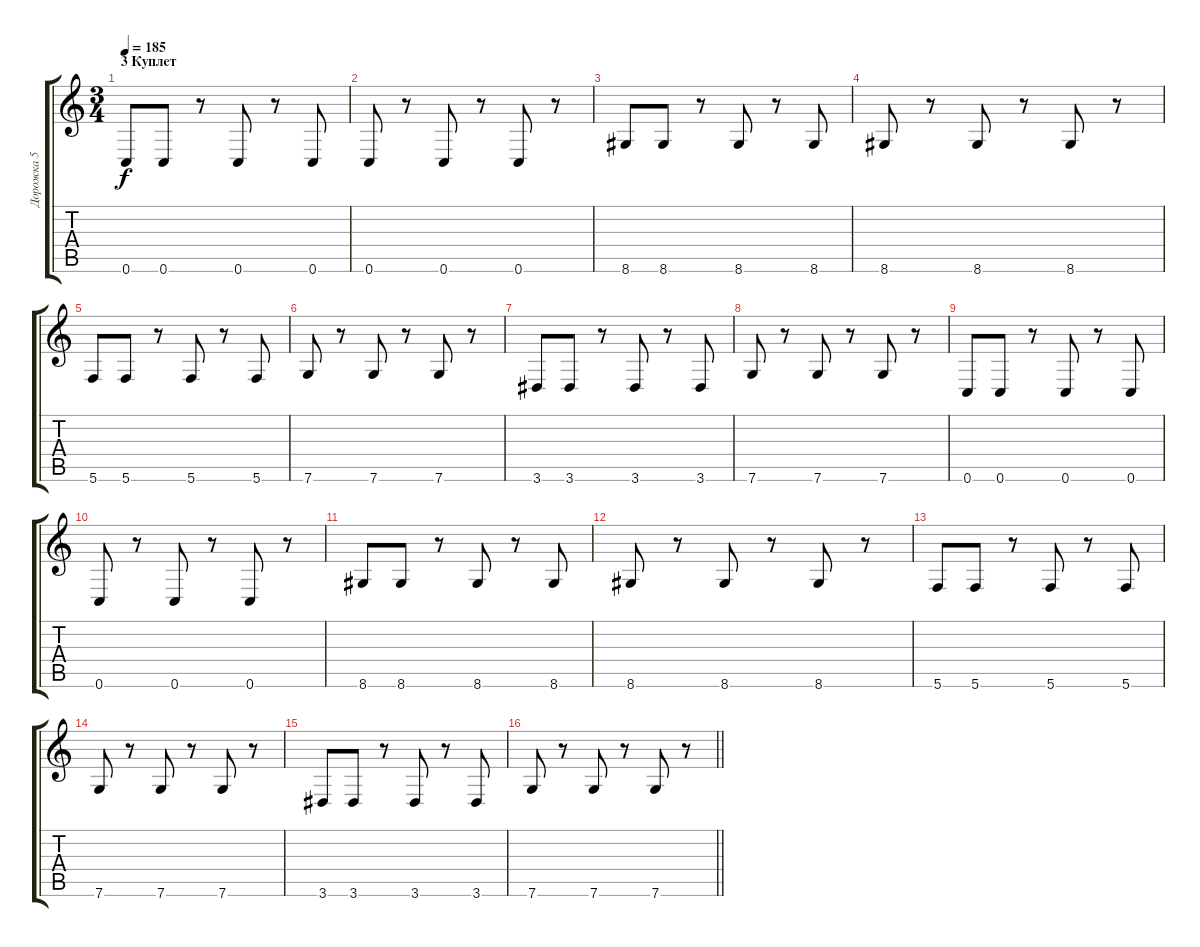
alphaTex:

\track ("Дорожка 5" "Дорожка 5") {instrument electricbassfinger}
\staff {score tabs}
\tuning (D4 A3 F3 C3 G2 C2) {hide}
\ts (3 4)
\section ("" "3 Куплет")
\tempo 185
\clef g2
\ks c
0.6.8{dy f} 0.6.8 r.8 0.6.8 r.8 0.6.8 |
0.6.8 r.8 0.6.8 r.8 0.6.8 r.8 |
8.6.8 8.6.8 r.8 8.6.8 r.8 8.6.8 |
8.6.8 r.8 8.6.8 r.8 8.6.8 r.8 |
5.6.8 5.6.8 r.8 5.6.8 r.8 5.6.8 |
7.6.8 r.8 7.6.8 r.8 7.6.8 r.8 |
3.6.8 3.6.8 r.8 3.6.8 r.8 3.6.8 |
7.6.8 r.8 7.6.8 r.8 7.6.8 r.8 |
0.6.8 0.6.8 r.8 0.6.8 r.8 0.6.8 |
0.6.8 r.8 0.6.8 r.8 0.6.8 r.8 |
8.6.8 8.6.8 r.8 8.6.8 r.8 8.6.8 |
8.6.8 r.8 8.6.8 r.8 8.6.8 r.8 |
5.6.8 5.6.8 r.8 5.6.8 r.8 5.6.8 |
7.6.8 r.8 7.6.8 r.8 7.6.8 r.8 |
3.6.8 3.6.8 r.8 3.6.8 r.8 3.6.8 |
\barLineRight lightlight
7.6.8 r.8 7.6.8 r.8 7.6.8 r.8
